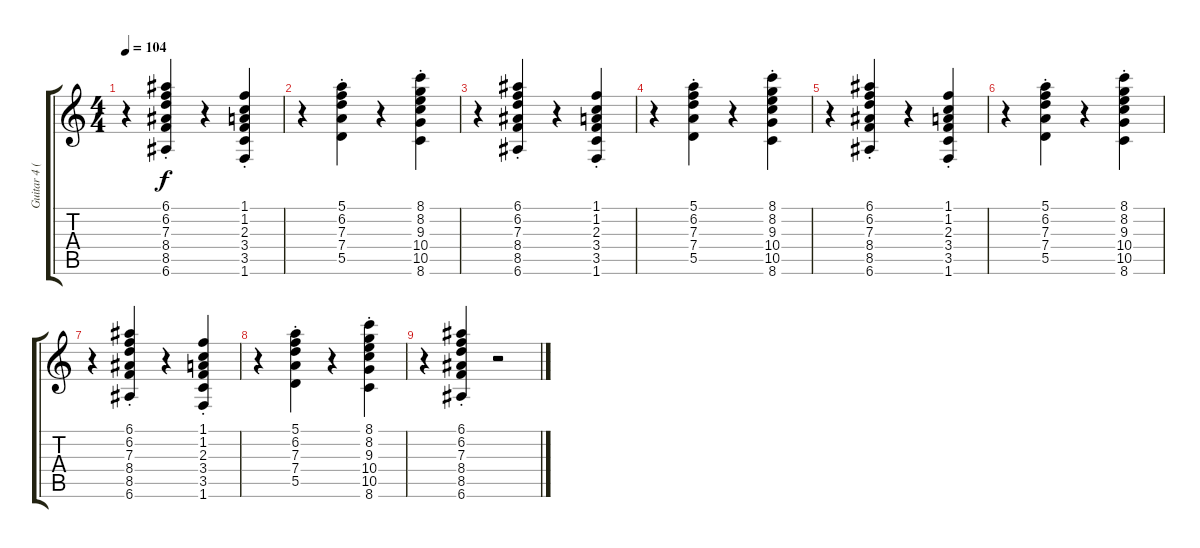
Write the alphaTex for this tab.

\track ("Guitar 4 (David Knopfler)" "Guitar 4 (") {instrument electricguitarclean}
\staff {score tabs}
\tuning (E4 B3 G3 D3 A2 E2) {hide}
\ts (4 4)
\tempo 104
\clef g2
\ks c
r.4{dy f} (6.1{st} 6.2{st} 7.3{st} 8.4{st} 8.5{st} 6.6{st}).4 r.4 (1.1{st} 1.2{st} 2.3{st} 3.4{st} 3.5{st} 1.6{st}).4 |
r.4 (5.1{st} 6.2{st} 7.3{st} 7.4{st} 5.5{st}).4 r.4 (8.1{st} 8.2{st} 9.3{st} 10.4{st} 10.5{st} 8.6{st}).4 |
r.4 (6.1{st} 6.2{st} 7.3{st} 8.4{st} 8.5{st} 6.6{st}).4 r.4 (1.1{st} 1.2{st} 2.3{st} 3.4{st} 3.5{st} 1.6{st}).4 |
r.4 (5.1{st} 6.2{st} 7.3{st} 7.4{st} 5.5{st}).4 r.4 (8.1{st} 8.2{st} 9.3{st} 10.4{st} 10.5{st} 8.6{st}).4 |
r.4 (6.1{st} 6.2{st} 7.3{st} 8.4{st} 8.5{st} 6.6{st}).4 r.4 (1.1{st} 1.2{st} 2.3{st} 3.4{st} 3.5{st} 1.6{st}).4 |
r.4 (5.1{st} 6.2{st} 7.3{st} 7.4{st} 5.5{st}).4 r.4 (8.1{st} 8.2{st} 9.3{st} 10.4{st} 10.5{st} 8.6{st}).4 |
r.4 (6.1{st} 6.2{st} 7.3{st} 8.4{st} 8.5{st} 6.6{st}).4 r.4 (1.1{st} 1.2{st} 2.3{st} 3.4{st} 3.5{st} 1.6{st}).4 |
r.4 (5.1{st} 6.2{st} 7.3{st} 7.4{st} 5.5{st}).4 r.4 (8.1{st} 8.2{st} 9.3{st} 10.4{st} 10.5{st} 8.6{st}).4 |
r.4 (6.1{st} 6.2{st} 7.3{st} 8.4{st} 8.5{st} 6.6{st}).4 r.2
